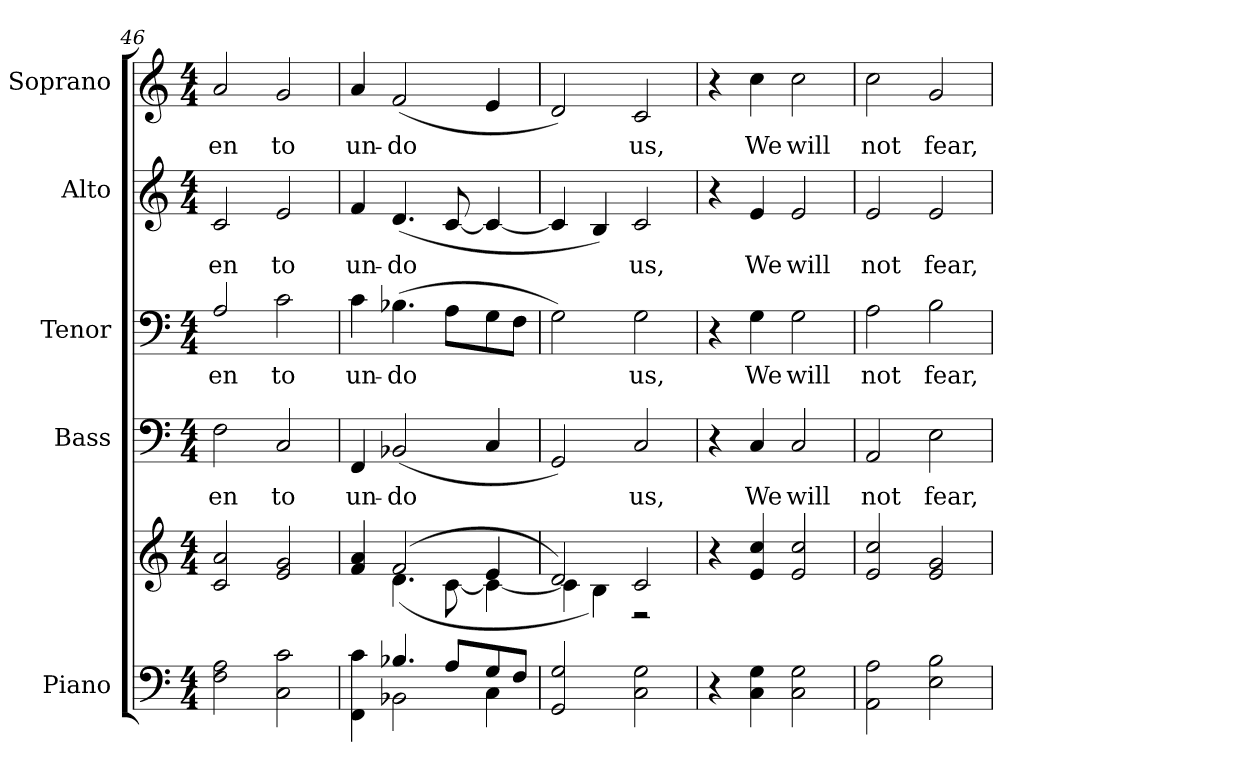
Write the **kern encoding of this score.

**kern	**kern	**kern	**text	**kern	**text	**kern	**text	**kern	**text
*part5	*part5	*part4	*part4	*part3	*part3	*part2	*part2	*part1	*part1
*staff6	*staff5	*staff4	*staff4	*staff3	*staff3	*staff2	*staff2	*staff1	*staff1
*I"Piano	*	*I"Bass	*	*I"Tenor	*	*I"Alto	*	*I"Soprano	*
*I'Pno.	*	*I'B.	*	*I'T.	*	*I'A.	*	*I'Pno.	*
!!LO:PB:g=z
*clefF4	*clefG2	*clefF4	*	*clefF4	*	*clefG2	*	*clefG2	*
*k[]	*k[]	*k[]	*	*k[]	*	*k[]	*	*k[]	*
*C:	*C:	*C:	*	*C:	*	*C:	*	*C:	*
*M4/4	*M4/4	*M4/4	*	*M4/4	*	*M4/4	*	*M4/4	*
=46	=46	=46	=46	=46	=46	=46	=46	=46	=46
*^	*^	*	*	*	*	*	*	*	*
!	!	!	!	!	!LO:LY:b:color=#000000	!	!	!	!	!	!
!	!	!	!	!	!	!	!LO:LY:b:color=#000000	!	!	!	!
!	!	!	!	!	!	!	!	!	!LO:LY:b:color=#000000	!	!
!	!	!	!	!	!	!	!	!	!	!	!LO:LY:b:color=#000000
2Fi\ 2Ai	1ryy	2ci/ 2ai	1ryy	2Fi\	en	2Ai/	en	2ci/	en	2ai/	en
!	!	!	!	!	!LO:LY:b:color=#000000	!	!	!	!	!	!
!	!	!	!	!	!	!	!LO:LY:b:color=#000000	!	!	!	!
!	!	!	!	!	!	!	!	!	!LO:LY:b:color=#000000	!	!
!	!	!	!	!	!	!	!	!	!	!	!LO:LY:b:color=#000000
2Ci\ 2ci	.	2ei/ 2gi	.	2Ci/	to	2ci\	to	2ei/	to	2gi/	to
=47	=47	=47	=47	=47	=47	=47	=47	=47	=47	=47	=47
!	!	!	!	!	!LO:LY:b:color=#000000	!	!	!	!	!	!
!	!	!	!	!	!	!	!LO:LY:b:color=#000000	!	!	!	!
!	!	!	!	!	!	!	!	!	!LO:LY:b:color=#000000	!	!
!	!	!	!	!	!	!	!	!	!	!	!LO:LY:b:color=#000000
4FFi\ 4ci	4ryy	4fi/ 4ai	4ryy	4FFi/	un-	4ci\	un-	4fi/	un-	4ai/	un-
!	!	!	!	!	!LO:LY:b:color=#000000	!	!	!	!	!	!
!	!	!	!	!	!	!	!LO:LY:b:color=#000000	!	!	!	!
!	!	!	!	!	!	!	!	!	!LO:LY:b:color=#000000	!	!
!	!	!	!	!	!	!	!	!	!	!	!LO:LY:b:color=#000000
4.B-Xi/	2BB-Xi\	(2fi/	(4.di\	(2BB-Xi/	-do	(4.B-Xi\	-do	(4.di/	-do	(2fi/	-do
8Ai/L	.	.	[<8ci\	.	.	8Ai\L	.	[<8ci/	.	.	.
8Gi/	4Ci\	4ei/	4ci\_<	4Ci/	.	8Gi\	.	4ci/_<	.	4ei/	.
8Fi/J	.	.	.	.	.	8Fi\J	.	.	.	.	.
!!LO:PB:g=z
=48	=48	=48	=48	=48	=48	=48	=48	=48	=48	=48	=48
2GGi/ 2Gi	1ryy	2di/)	4ci\]	2GGi/)	.	2Gi\)	.	4ci/]	.	2di/)	.
.	.	.	4Bi\)	.	.	.	.	4Bi/)	.	.	.
!	!	!	!	!	!LO:LY:b:color=#000000	!	!	!	!	!	!
!	!	!	!	!	!	!	!LO:LY:b:color=#000000	!	!	!	!
!	!	!	!	!	!	!	!	!	!LO:LY:b:color=#000000	!	!
!	!	!	!	!	!	!	!	!	!	!	!LO:LY:b:color=#000000
2Ci\ 2Gi	.	2ci/	2r	2Ci/	us,	2Gi\	us,	2ci/	us,	2ci/	us,
*v	*v	*	*	*	*	*	*	*	*	*	*
*	*v	*v	*	*	*	*	*	*	*	*
=49	=49	=49	=49	=49	=49	=49	=49	=49	=49
4r	4r	4r	.	4r	.	4r	.	4r	.
!	!	!	!LO:LY:b:color=#000000	!	!	!	!	!	!
!	!	!	!	!	!LO:LY:b:color=#000000	!	!	!	!
!	!	!	!	!	!	!	!LO:LY:b:color=#000000	!	!
!	!	!	!	!	!	!	!	!	!LO:LY:b:color=#000000
4Ci\ 4Gi	4ei/ 4cci	4Ci/	We	4Gi\	We	4ei/	We	4cci\	We
!	!	!	!LO:LY:b:color=#000000	!	!	!	!	!	!
!	!	!	!	!	!LO:LY:b:color=#000000	!	!	!	!
!	!	!	!	!	!	!	!LO:LY:b:color=#000000	!	!
!	!	!	!	!	!	!	!	!	!LO:LY:b:color=#000000
2Ci\ 2Gi	2ei/ 2cci	2Ci/	will	2Gi\	will	2ei/	will	2cci\	will
!!LO:PB:g=z
=50	=50	=50	=50	=50	=50	=50	=50	=50	=50
!	!	!	!LO:LY:b:color=#000000	!	!	!	!	!	!
!	!	!	!	!	!LO:LY:b:color=#000000	!	!	!	!
!	!	!	!	!	!	!	!LO:LY:b:color=#000000	!	!
!	!	!	!	!	!	!	!	!	!LO:LY:b:color=#000000
2AAi\ 2Ai	2ei/ 2cci	2AAi/	not	2Ai\	not	2ei/	not	2cci\	not
!	!	!	!LO:LY:b:color=#000000	!	!	!	!	!	!
!	!	!	!	!	!LO:LY:b:color=#000000	!	!	!	!
!	!	!	!	!	!	!	!LO:LY:b:color=#000000	!	!
!	!	!	!	!	!	!	!	!	!LO:LY:b:color=#000000
2Ei\ 2Bi	2ei/ 2gi	2Ei\	fear,	2Bi\	fear,	2ei/	fear,	2gi/	fear,
=	=	=	=	=	=	=	=	=	=
*-	*-	*-	*-	*-	*-	*-	*-	*-	*-
